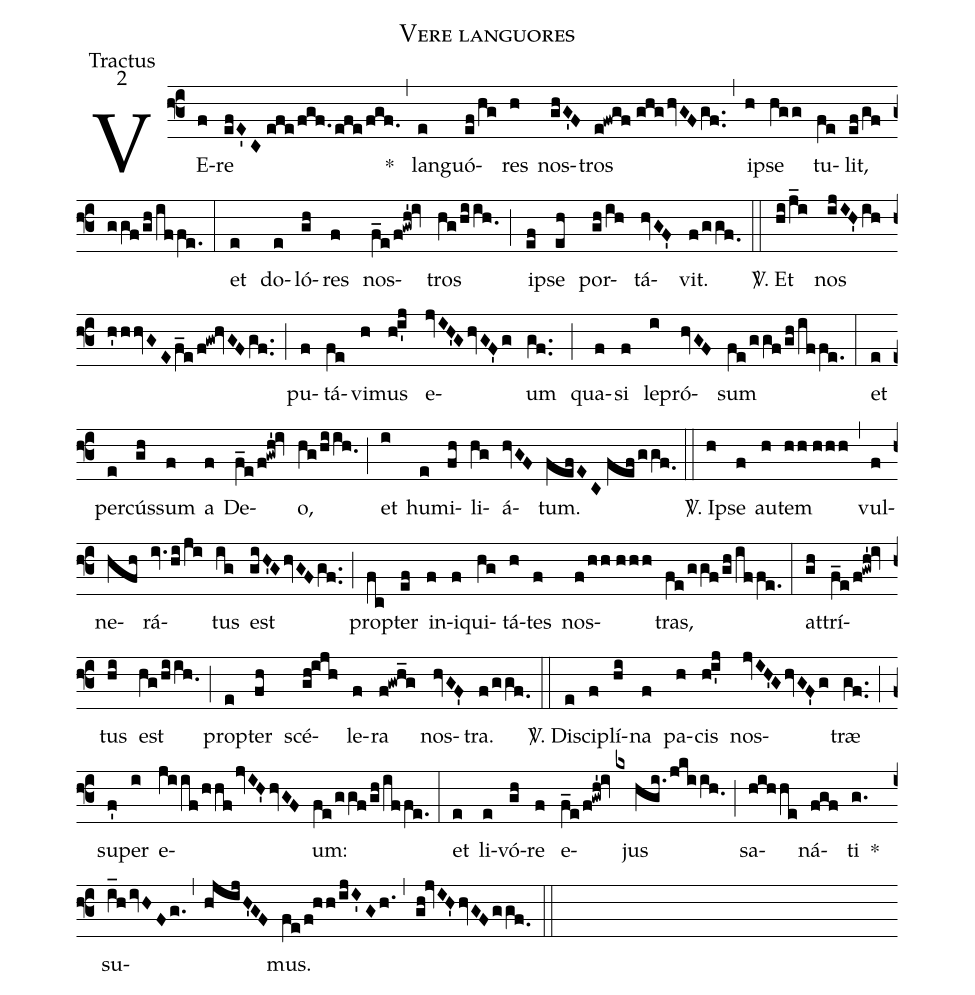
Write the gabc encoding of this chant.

name: Vere languores;
office-part: Tractus;
mode: 2;
%%
(f3) VE(f)re(efE'C//efe/fgf./efe/fgf.) *(,) lan(e)guó(ef/hg)res(h) nos(ghG'F)tros(e!fwgf//ghghvGFgf..) (,) ip(h)se(hgg) tu(fe)lit,(ef/gf/ggf/gh/iffe.) (:)
et(e) do(e)ló(gh)res(f) nos(f_e/f!gwh'!iv)tros(hg/hiih.0) (;) ip(ef)se(eh) por(gh/ih)tá(hvGF')vit.(f/ggf.0) (::)
<sp>V/</sp>. Et(hi/j_i) nos(ijIH'ihh'hhvGEf_e/f!gw!hvGFgf..) (;) pu(f)tá(fe)vi(h)mus(h!i'j) e(jvIH'GhvGF'g)um(gf..) (;) qua(f)si(f) le(i)pró(hvGF)sum(fe/ggf/gh/iffe.) (:)
et(e) per(e)cús(gh)sum(f) a(f) De(f_e/f!gwh'!iv)o,(hg/hiih.0) (;) et(i) hu(e)mi(fh)li(hg)á(hvGF)tum.(fefEC//fef/ggf.0) (::)
<sp>V/</sp>. Ip(h)se(f) au(h)tem(hh//hhh) (,) vul(f)ne(hfh)rá(iv.hi/ji)tus(ig) est(giH'GhvGFgf..) (;) prop(fc)ter(ef) in(f)i(f)qui(hg)tá(h)tes(f) nos(f/hh//hhh)tras,(fe/ggf/gh/iffe.) (:)
at(gh)trí(f_e/f!gwh'!iv)tus(hi) est(hg/hiih.0) (;) prop(e)ter(fh) scé(gh!ijh)le(f)ra(f!gwh_g) nos(hvGF')tra.(f/ggf.0) (::)
<sp>V/</sp>. Di(e)sci(f)plí(hi)na(f) pa(h)cis(h!i'j) nos(jvIH'GhvGF'g)træ(gf..) (;) su(f')per(i) e(jiif/hhfjvIH'hvGF)um:(fe/ggf/gh/iffe.) (:)
et(e) li(e)vó(gh)re(f) e(f_e/f!gwh'!iv)jus(kx//hgi./jkiih.0) (;) sa(hihhe)ná(fgf)ti(g.) *() su(i_hivHFg.,hjijH'GF)mus.(fe/f!hh/ijI'Gh.) (,) (gh!jvIH'hvGFggf.0) (::)
